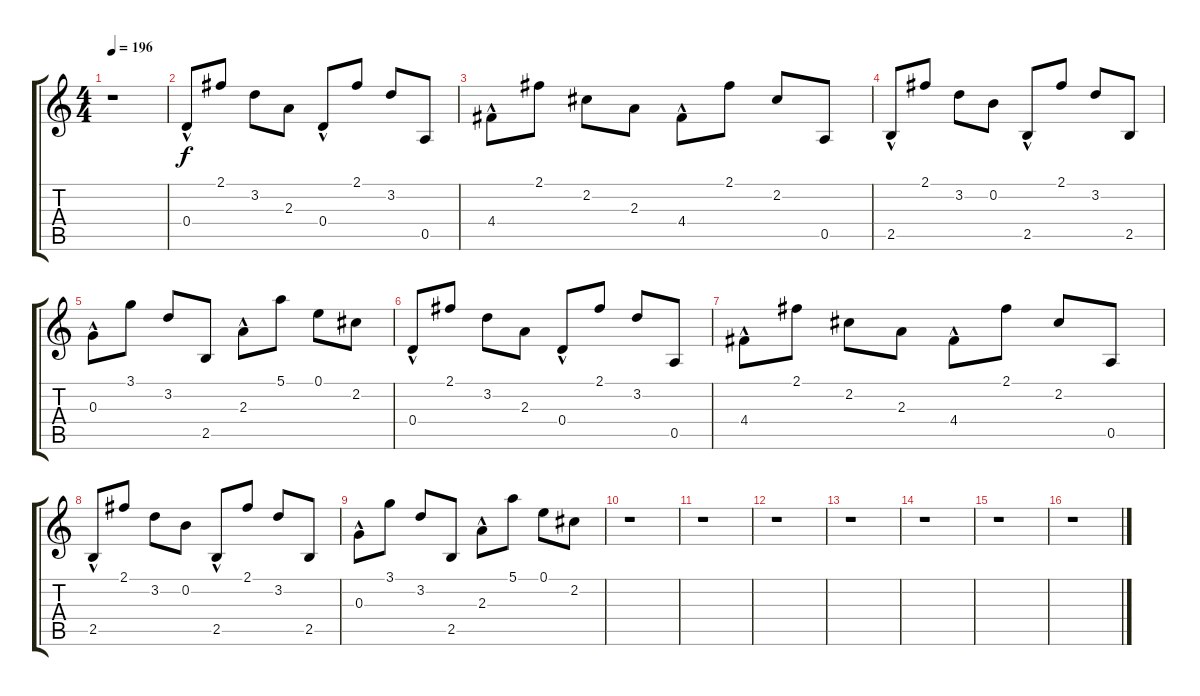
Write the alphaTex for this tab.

\track "" {instrument acousticguitarsteel}
\staff {score tabs}
\tuning (E4 B3 G3 D3 A2 E2) {hide}
\ts (4 4)
\tempo 196
\clef g2
\ks c
r.1{dy f instrument acousticguitarsteel} |
0.4{hac}.8 2.1.8 3.2.8 2.3.8 0.4{hac}.8 2.1.8 3.2.8 0.5.8 |
4.4{hac}.8 2.1.8 2.2.8 2.3.8 4.4{hac}.8 2.1.8 2.2.8 0.5.8 |
2.5{hac}.8 2.1.8 3.2.8 0.2.8 2.5{hac}.8 2.1.8 3.2.8 2.5.8 |
0.3{hac}.8 3.1.8 3.2.8 2.5.8 2.3{hac}.8 5.1.8 0.1.8 2.2.8 |
0.4{hac}.8 2.1.8 3.2.8 2.3.8 0.4{hac}.8 2.1.8 3.2.8 0.5.8 |
4.4{hac}.8 2.1.8 2.2.8 2.3.8 4.4{hac}.8 2.1.8 2.2.8 0.5.8 |
2.5{hac}.8 2.1.8 3.2.8 0.2.8 2.5{hac}.8 2.1.8 3.2.8 2.5.8 |
0.3{hac}.8 3.1.8 3.2.8 2.5.8 2.3{hac}.8 5.1.8 0.1.8 2.2.8 |
r.1 |
r.1 |
r.1 |
r.1 |
r.1 |
r.1 |
r.1
